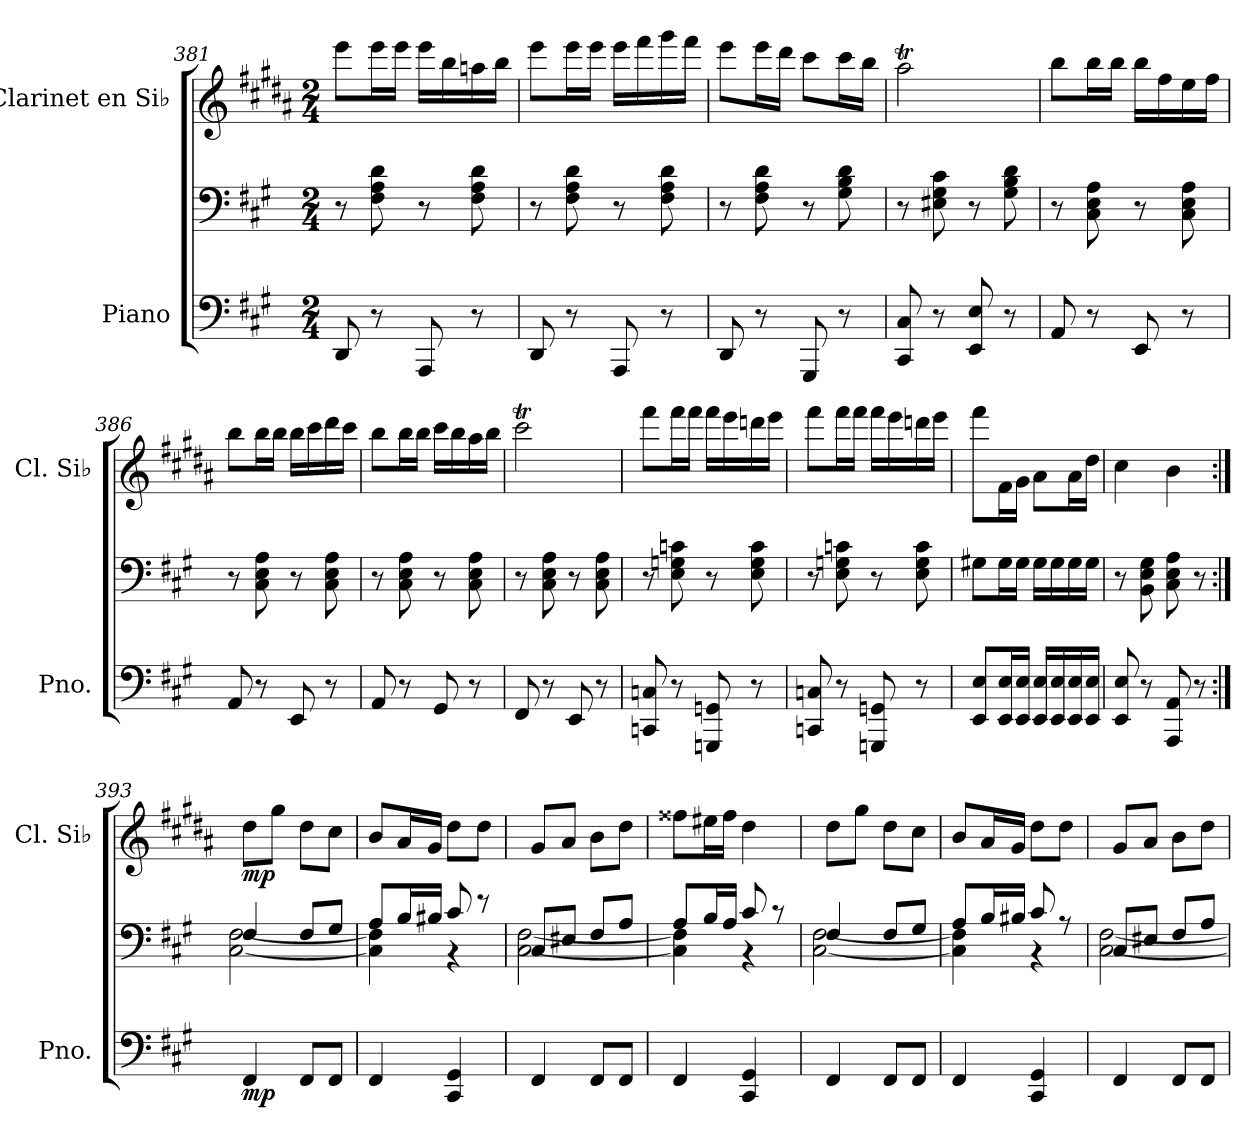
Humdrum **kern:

**kern	**kern	**dynam	**kern	**dynam
*part2	*part2	*part2	*part1	*part1
*staff3	*staff2	*staff2/3	*staff1	*staff1
*I"Piano	*	*	*I"Clarinet en Si♭	*
*I'Pno.	*	*	*I'Cl. Si♭	*
!!LO:LB:g=z
*clefF4	*clefF4	*	*clefG2	*
*	*	*	*ITrd1c2	*
*k[f#c#g#]	*k[f#c#g#]	*	*k[f#c#g#]	*
*M2/4	*M2/4	*	*M2/4	*
=381	=381	=381	=381	=381
8DD/	8r	.	8ddd\L	.
8r	8F#\ 8A\ 8d\	.	16ddd\L	.
.	.	.	16ddd\JJ	.
8AAA/	8r	.	16ddd\LL	.
.	.	.	16aa\	.
8r	8F#\ 8A\ 8d\	.	16ggn\	.
.	.	.	16aa\JJ	.
=382	=382	=382	=382	=382
8DD/	8r	.	8ddd\L	.
8r	8F#\ 8A\ 8d\	.	16ddd\L	.
.	.	.	16ddd\JJ	.
8AAA/	8r	.	16ddd\LL	.
.	.	.	16eee\	.
8r	8F#\ 8A\ 8d\	.	16fff#\	.
.	.	.	16eee\JJ	.
=383	=383	=383	=383	=383
8DD/	8r	.	8ddd\L	.
8r	8F#\ 8A\ 8d\	.	16ddd\L	.
.	.	.	16ccc#\JJ	.
8GGG#/	8r	.	8bb\L	.
8r	8G#\ 8B\ 8d\	.	16bb\L	.
.	.	.	16aa\JJ	.
=384	=384	=384	=384	=384
8CC#/ 8C#/	8r	.	2gg#t\	.
8r	8E#X\ 8G#\ 8c#\	.	.	.
8EE/ 8E/	8r	.	.	.
8r	8G#\ 8B\ 8d\	.	.	.
=385	=385	=385	=385	=385
8AA/	8r	.	8aa\L	.
8r	8C#\ 8E\ 8A\	.	16aa\L	.
.	.	.	16aa\JJ	.
8EE/	8r	.	16aa\LL	.
.	.	.	16ee\	.
8r	8C#\ 8E\ 8A\	.	16dd\	.
.	.	.	16ee\JJ	.
!!LO:PB:g=z
=386	=386	=386	=386	=386
8AA/	8r	.	8aa\L	.
8r	8C#\ 8E\ 8A\	.	16aa\L	.
.	.	.	16aa\JJ	.
8EE/	8r	.	16aa\LL	.
.	.	.	16bb\	.
8r	8C#\ 8E\ 8A\	.	16ccc#\	.
.	.	.	16bb\JJ	.
=387	=387	=387	=387	=387
8AA/	8r	.	8aa\L	.
8r	8C#\ 8E\ 8A\	.	16aa\L	.
.	.	.	16aa\JJ	.
8GG#/	8r	.	16bb\LL	.
.	.	.	16aa\	.
8r	8C#\ 8E\ 8A\	.	16gg#\	.
.	.	.	16aa\JJ	.
=388	=388	=388	=388	=388
8FF#/	8r	.	2bbT\	.
8r	8C#\ 8E\ 8A\	.	.	.
8EE/	8r	.	.	.
8r	8C#\ 8E\ 8A\	.	.	.
=389	=389	=389	=389	=389
8CCn/ 8Cn/	8r	.	8eee\L	.
8r	8E\ 8Gn\ 8cn\	.	16eee\L	.
.	.	.	16eee\JJ	.
8GGGn/ 8GGn/	8r	.	16eee\LL	.
.	.	.	16ddd\	.
8r	8E\ 8G\ 8c\	.	16cccn\	.
.	.	.	16ddd\JJ	.
!!LO:LB:g=z
=390	=390	=390	=390	=390
8CCn/ 8Cn/	8r	.	8eee\L	.
8r	8E\ 8Gn\ 8cn\	.	16eee\L	.
.	.	.	16eee\JJ	.
8GGGn/ 8GGn/	8r	.	16eee\LL	.
.	.	.	16ddd\	.
8r	8E\ 8G\ 8c\	.	16cccn\	.
.	.	.	16ddd\JJ	.
=391	=391	=391	=391	=391
8EE/ 8E/L	8G#X\L	.	8eee\L	.
16EE/ 16E/L	16G#\L	.	16e\L	.
16EE/ 16E/JJ	16G#\JJ	.	16f#\JJ	.
16EE/ 16E/LL	16G#\LL	.	8g#\L	.
16EE/ 16E/	16G#\	.	.	.
16EE/ 16E/	16G#\	.	16g#\L	.
16EE/ 16E/JJ	16G#\JJ	.	16cc#\JJ	.
=392	=392	=392	=392	=392
8EE/ 8E/	8r	.	4b\	.
8r	8BB\ 8E\ 8G#\	.	.	.
8AAA/ 8AA/	8C#\ 8E\ 8A\	.	4a\	.
8r	8r	.	.	.
=393:|!	=393:|!	=393:|!	=393:|!	=393:|!
*	*^	*	*	*
!	!	!	!LO:DY:b=2	!	!LO:DY:b
4FF#/	4F#/	[2C#\ [2F#\	mp	8cc#\L	mp
.	.	.	.	8ff#\J	.
8FF#/L	8F#/L	.	.	8cc#\L	.
8FF#/J	8G#/J	.	.	8b\J	.
=394	=394	=394	=394	=394	=394
4FF#/	8A/L	4C#\] 4F#\]	.	8a/L	.
.	16B/L	.	.	16g#/L	.
.	16B#X/JJ	.	.	16f#/JJ	.
4CC#/ 4GG#/	8c#/	4r	.	8cc#\L	.
.	8r	.	.	8cc#\J	.
!!LO:LB:g=z
=395	=395	=395	=395	=395	=395
4FF#/	8C#/L	[2C#\ [2F#\	.	8f#/L	.
.	8E#X/J	.	.	8g#/J	.
8FF#/L	8F#/L	.	.	8a\L	.
8FF#/J	8A/J	.	.	8cc#\J	.
=396	=396	=396	=396	=396	=396
4FF#/	8A/L	4C#\] 4F#\]	.	8ee#X\L	.
.	16B/L	.	.	16dd#X\L	.
.	16A/JJ	.	.	16ee#\JJ	.
4CC#/ 4GG#/	8c#/	4r	.	4cc#\	.
.	8r	.	.	.	.
=397	=397	=397	=397	=397	=397
4FF#/	4F#/	[2C#\ [2F#\	.	8cc#\L	.
.	.	.	.	8ff#\J	.
8FF#/L	8F#/L	.	.	8cc#\L	.
8FF#/J	8G#/J	.	.	8b\J	.
=398	=398	=398	=398	=398	=398
4FF#/	8A/L	4C#\] 4F#\]	.	8a/L	.
.	16B/L	.	.	16g#/L	.
.	16B#X/JJ	.	.	16f#/JJ	.
4CC#/ 4GG#/	8c#/	4r	.	8cc#\L	.
.	8r	.	.	8cc#\J	.
=399	=399	=399	=399	=399	=399
4FF#/	8C#/L	[2C#\ [2F#\	.	8f#/L	.
.	8E#X/J	.	.	8g#/J	.
8FF#/L	8F#/L	.	.	8a\L	.
8FF#/J	8A/J	.	.	8cc#\J	.
*	*v	*v	*	*	*
=	=	=	=	=
*-	*-	*-	*-	*-
